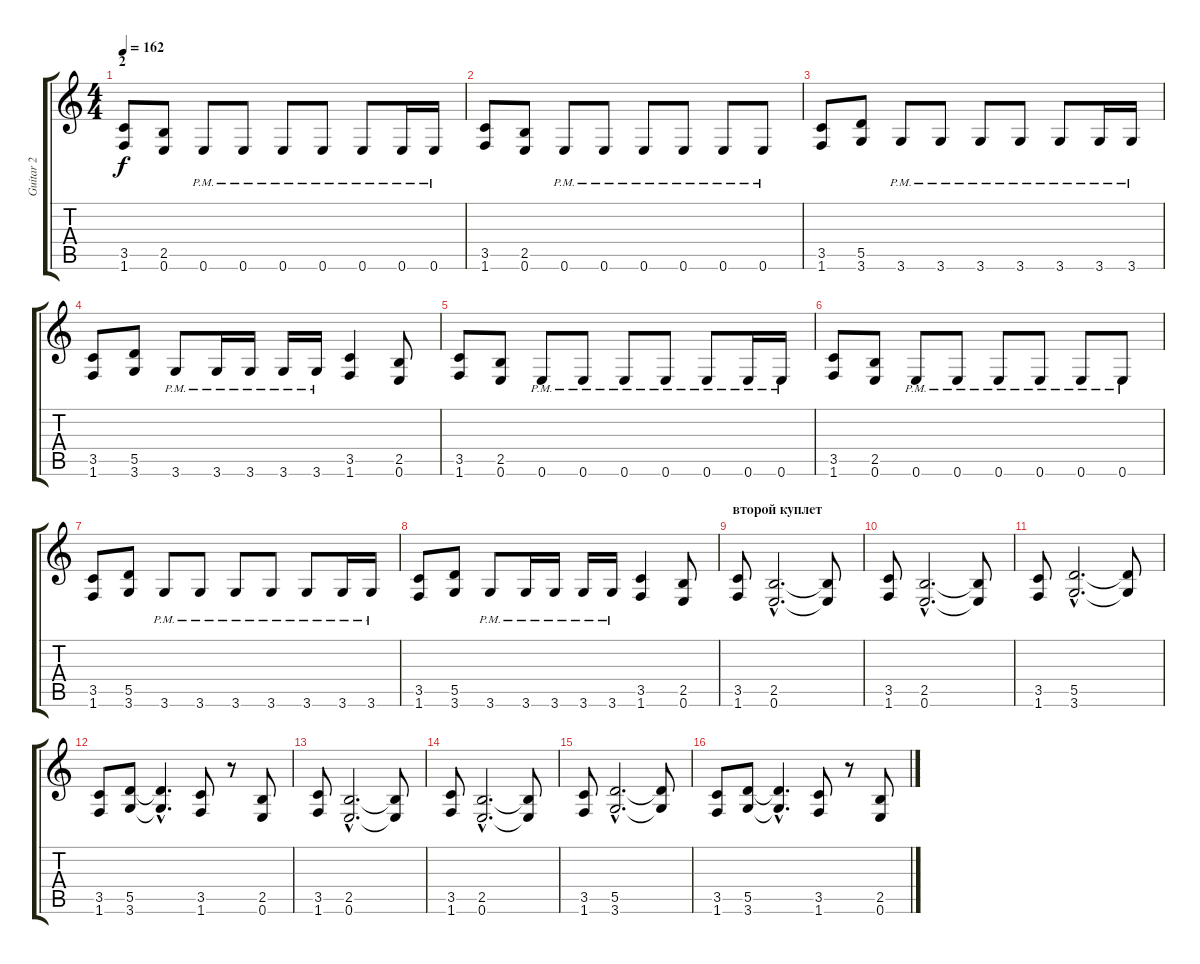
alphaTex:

\track ("Guitar 2" "Guitar 2") {instrument distortionguitar}
\staff {score tabs}
\tuning (E4 B3 G3 D3 A2 E2) {hide}
\ts (4 4)
\section ("" "2")
\tempo 162
\clef g2
\ks c
(3.5 1.6).8{dy f} (2.5 0.6).8 0.6{pm}.8 0.6{pm}.8 0.6{pm}.8 0.6{pm}.8 0.6{pm}.8 0.6{pm}.16 0.6{pm}.16 |
(3.5 1.6).8 (2.5 0.6).8 0.6{pm}.8 0.6{pm}.8 0.6{pm}.8 0.6{pm}.8 0.6{pm}.8 0.6{pm}.8 |
(3.5 1.6).8 (5.5 3.6).8 3.6{pm}.8 3.6{pm}.8 3.6{pm}.8 3.6{pm}.8 3.6{pm}.8 3.6{pm}.16 3.6{pm}.16 |
(3.5 1.6).8 (5.5 3.6).8 3.6{pm}.8 3.6{pm}.16 3.6{pm}.16 3.6{pm}.16 3.6{pm}.16 (3.5 1.6).4 (2.5 0.6).8 |
(3.5 1.6).8 (2.5 0.6).8 0.6{pm}.8 0.6{pm}.8 0.6{pm}.8 0.6{pm}.8 0.6{pm}.8 0.6{pm}.16 0.6{pm}.16 |
(3.5 1.6).8 (2.5 0.6).8 0.6{pm}.8 0.6{pm}.8 0.6{pm}.8 0.6{pm}.8 0.6{pm}.8 0.6{pm}.8 |
(3.5 1.6).8 (5.5 3.6).8 3.6{pm}.8 3.6{pm}.8 3.6{pm}.8 3.6{pm}.8 3.6{pm}.8 3.6{pm}.16 3.6{pm}.16 |
(3.5 1.6).8 (5.5 3.6).8 3.6{pm}.8 3.6{pm}.16 3.6{pm}.16 3.6{pm}.16 3.6{pm}.16 (3.5 1.6).4 (2.5 0.6).8 |
\section ("" "второй куплет")
(3.5 1.6).8 (2.5{hac} 0.6{hac}).2{d} (2.5{t} 0.6{t}).8 |
(3.5 1.6).8 (2.5{hac} 0.6{hac}).2{d} (2.5{t} 0.6{t}).8 |
(3.5 1.6).8 (5.5{hac} 3.6{hac}).2{d} (5.5{t} 3.6{t}).8 |
(3.5 1.6).8 (5.5 3.6).8 (5.5{hac t} 3.6{hac t}).4{d} (3.5 1.6).8 r.8 (2.5 0.6).8 |
(3.5 1.6).8 (2.5{hac} 0.6{hac}).2{d} (2.5{t} 0.6{t}).8 |
(3.5 1.6).8 (2.5{hac} 0.6{hac}).2{d} (2.5{t} 0.6{t}).8 |
(3.5 1.6).8 (5.5{hac} 3.6{hac}).2{d} (5.5{t} 3.6{t}).8 |
(3.5 1.6).8 (5.5 3.6).8 (5.5{hac t} 3.6{hac t}).4{d} (3.5 1.6).8 r.8 (2.5 0.6).8
